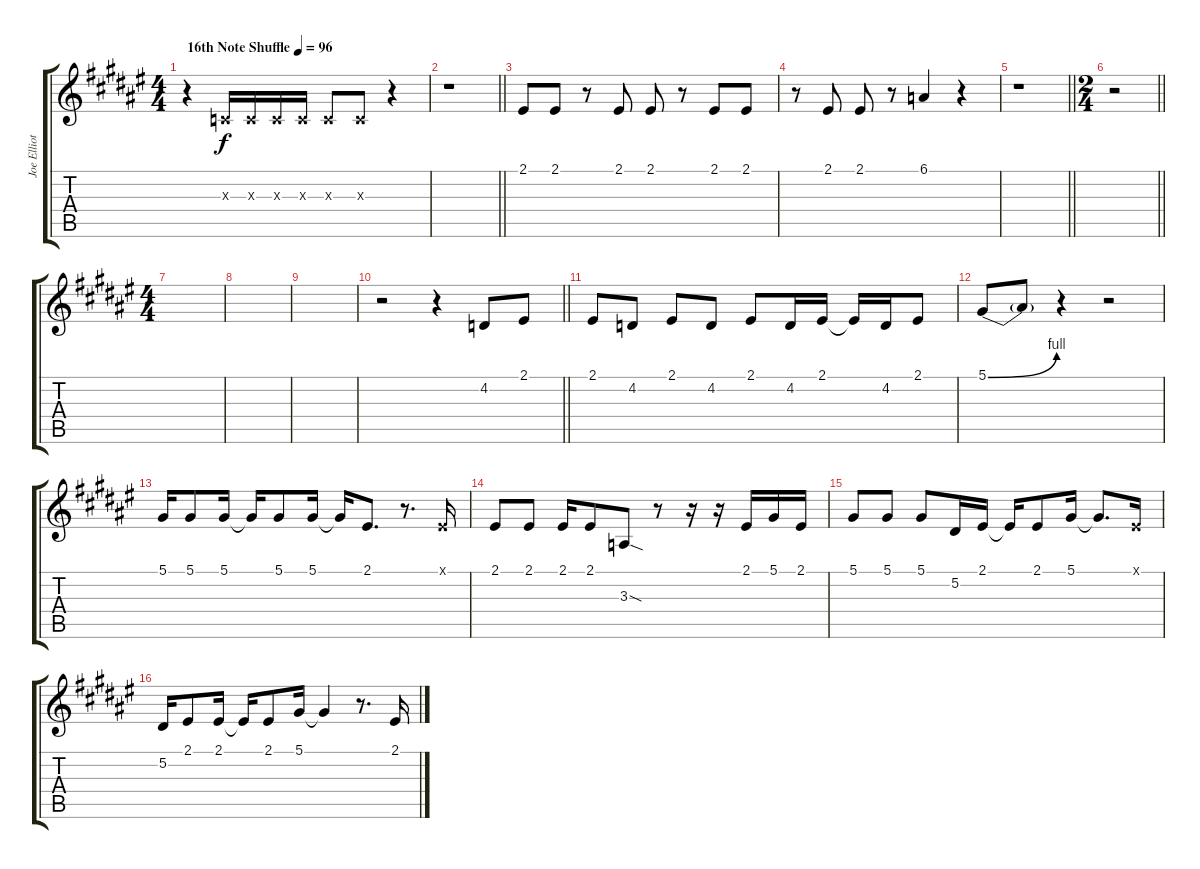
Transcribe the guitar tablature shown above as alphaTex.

\track ("Joe Elliott" "Joe Elliot") {instrument lead1square}
\staff {score tabs}
\tuning (Eb4 Bb3 Gb3 Db3 Ab2 Eb2) {hide}
\ts (4 4)
\tempo (96 "16th Note Shuffle")
\clef g2
\ks f#
r.4{dy f instrument lead1square} 6.3{x}.16 6.3{x}.16 6.3{x}.16 6.3{x}.16 6.3{x}.8 6.3{x}.8 r.4 |
\barLineRight lightlight
r.1 |
2.1.8 2.1.8 r.8 2.1.8 2.1.8 r.8 2.1.8 2.1.8 |
r.8 2.1.8 2.1.8 r.8 6.1.4 r.4 |
\barLineRight lightlight
r.1 |
\ts (2 4)
\barLineRight lightlight
r.2 |
\ts (4 4)
|
|
|
\barLineRight lightlight
r.2 r.4 4.2.8 2.1.8 |
2.1.8 4.2.8 2.1.8 4.2.8 2.1.8 4.2.16 2.1.16 2.1{t}.16 4.2.16 2.1.8 |
5.1{be (bend 0 0 60 4)}.8 5.1{t}.8 r.4 r.2 |
5.1.16 5.1.8 5.1.16 5.1{t}.16 5.1.8 5.1.16 5.1{t}.16 2.1.8{d} r.8{d} 2.1{x}.16 |
2.1.8 2.1.8 2.1.16 2.1.8 3.3{sod}.8 r.8 r.16 r.16 2.1.16 5.1.16 2.1.16 |
5.1.8 5.1.8 5.1.8 5.2.16 2.1.16 2.1{t}.16 2.1.8 5.1.16 5.1{t}.8{d} 2.1{x}.16 |
5.2.16 2.1.8 2.1.16 2.1{t}.16 2.1.8 5.1.16 5.1{t}.4 r.8{d} 2.1.16
